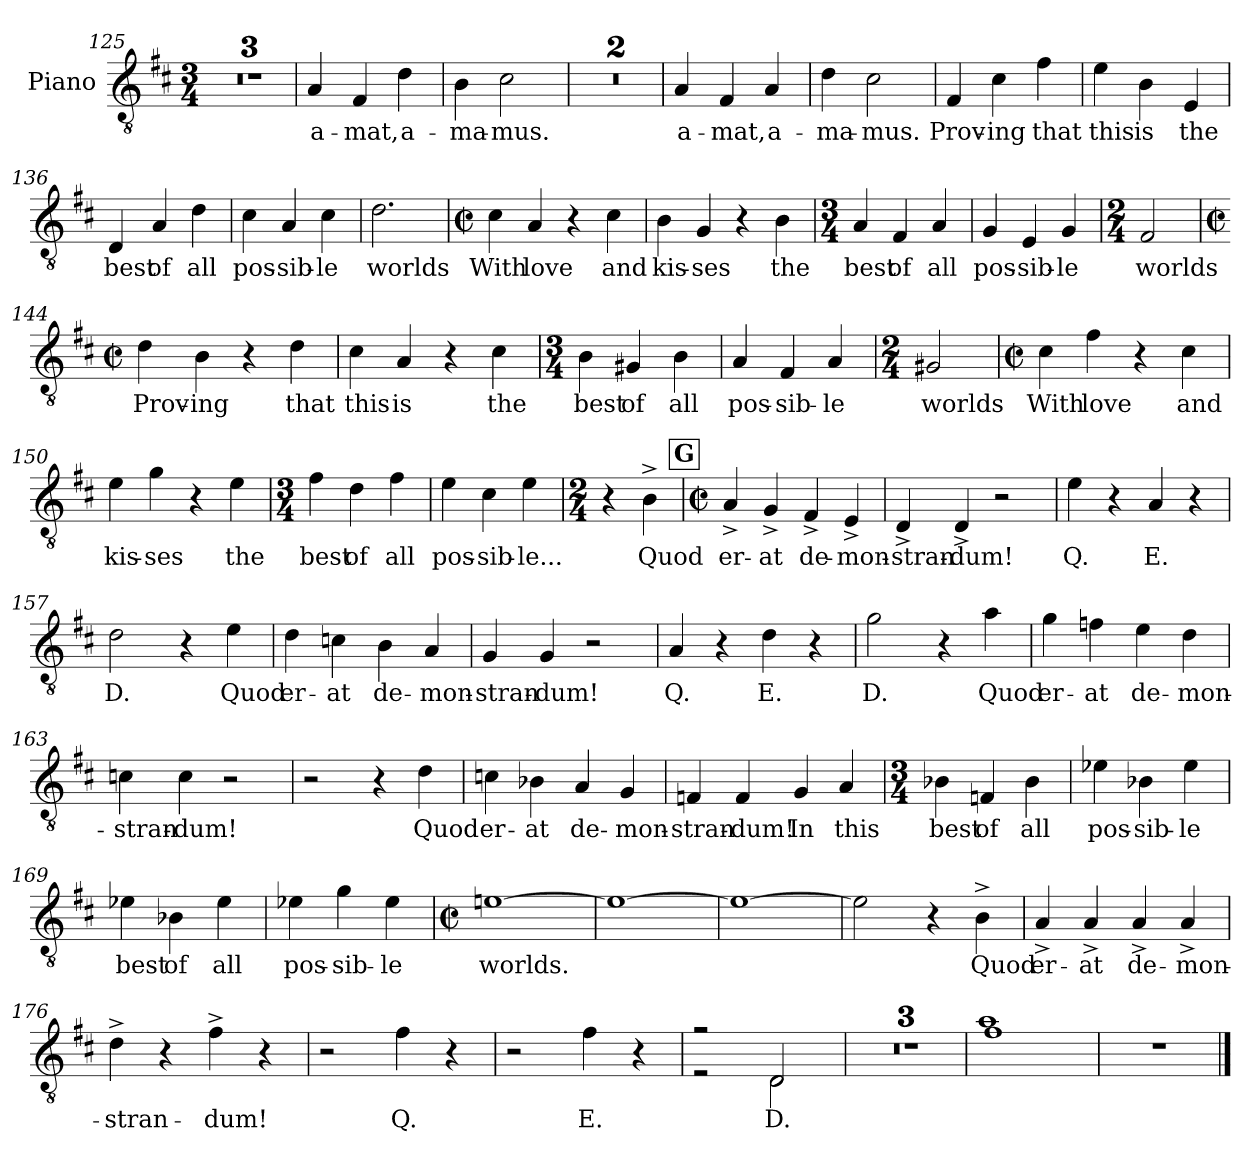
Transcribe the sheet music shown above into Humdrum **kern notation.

**kern	**text
*part1	*part1
*staff1	*staff1
*I"Piano	*
*I'Pno.	*
*clefGv2	*
*k[f#c#]	*
*M3/4	*
=125	=125
2.r	.
!!LO:REH:place=s1:a:B:fs=14:t=F
=126	=126
2.r	.
!!LO:LB:g=z
=127	=127
2.r	.
=128	=128
4A/	a-
4F#/	-mat,
4d\	a-
=129	=129
4B\	-ma-
2c#\	-mus.
=130	=130
2.r	.
=131	=131
2.r	.
=132	=132
4A/	a-
4F#/	-mat,
4A/	a-
!!LO:PB:g=z
=133	=133
4d\	-ma-
2c#\	-mus.
=134	=134
4F#/	Prov-
4c#\	-ing
4f#\	that
=135	=135
4e\	this
4B\	is
4E/	the
=136	=136
4D/	best
4A/	of
4d\	all
=137	=137
4c#\	pos-
4A/	-sib-
4c#\	-le
=138	=138
2.d\	worlds
!!LO:LB:g=z
=139	=139
*M2/2	*
*met(c|)	*
4c#\	With
4A/	love
4r	.
4c#\	and
=140	=140
4B\	kis-
4G/	-ses
4r	.
4B\	the
=141	=141
*M3/4	*
4A/	best
4F#/	of
4A/	all
=142	=142
4G/	pos-
4E/	-sib-
4G/	-le
=143	=143
*M2/4	*
2F#/	worlds
!!LO:LB:g=z
=144	=144
*M2/2	*
*met(c|)	*
4d\	Prov-
4B\	-ing
4r	.
4d\	that
=145	=145
4c#\	this
4A/	is
4r	.
4c#\	the
=146	=146
*M3/4	*
4B\	best
4G#X/	of
4B\	all
=147	=147
4A/	pos-
4F#/	-sib-
4A/	-le
=148	=148
*M2/4	*
2G#X/	worlds
!!LO:LB:g=z
=149	=149
*M2/2	*
*met(c|)	*
4c#\	With
4f#\	love
4r	.
4c#\	and
=150	=150
4e\	kis-
4g\	-ses
4r	.
4e\	the
=151	=151
*M3/4	*
4f#\	best
4d\	of
4f#\	all
=152	=152
4e\	pos-
4c#\	-sib-
4e\	-le...
=153	=153
*M2/4	*
4r	.
4B^\	Quod
!!LO:LB:g=z
!!LO:REH:place=s1:a:B:fs=14:t=G
=154	=154
*M2/2	*
*met(c|)	*
4A^/	er-
4G^/	-at
4F#^/	de-
4E^/	-mon-
=155	=155
4D^/	-stran-
4D^/	-dum!
2r	.
=156	=156
4e\	Q.
4r	.
4A/	E.
4r	.
=157	=157
2d\	D.
4r	.
4e\	Quod
!!LO:LB:g=z
=158	=158
4d\	er-
4cn\	-at
4B\	de-
4A/	-mon-
=159	=159
4G/	-stran-
4G/	-dum!
2r	.
=160	=160
4A/	Q.
4r	.
4d\	E.
4r	.
=161	=161
2g\	D.
4r	.
4a\	Quod
!!LO:LB:g=z
=162	=162
4g\	er-
4fn\	-at
4e\	de-
4d\	-mon-
=163	=163
4cn\	-stran-
4c\	-dum!
2r	.
=164	=164
2r	.
4r	.
4d\	Quod
=165	=165
4cn\	er-
4B-X\	-at
4A/	de-
4G/	-mon-
!!LO:LB:g=z
=166	=166
4Fn/	-stran-
4F/	-dum!
4G/	In
4A/	this
=167	=167
*M3/4	*
4B-X\	best
4Fn/	of
4B-\	all
=168	=168
4e-X\	pos-
4B-X\	-sib-
4e-\	-le
=169	=169
4e-X\	best
4B-X\	of
4e-\	all
=170	=170
4e-X\	pos-
4g\	-sib-
4e-\	-le
!!LO:LB:g=z
=171	=171
*M2/2	*
*met(c|)	*
[1en	worlds.
=172	=172
1e_	.
=173	=173
1e_	.
=174	=174
2e\]	.
4r	.
4B^\	Quod
=175	=175
4A^/	er-
4A^/	-at
4A^/	de-
4A^/	-mon-
!!LO:LB:g=z
=176	=176
4d^\	-stran-
4r	.
4f#^\	-dum!
4r	.
=177	=177
2r	.
4f#\	Q.
4r	.
=178	=178
2r	.
4f#\	E.
4r	.
=179	=179
*^	*
2rE	2rf	.
2D/	2D\	D.
*v	*v	*
!!LO:PB:g=z
=180	=180
1r	.
=181	=181
1r	.
=182	=182
1r	.
=183	=183
*^	*
1f#	1a	.
*v	*v	*
=184	=184
1r	.
==	==
*-	*-
